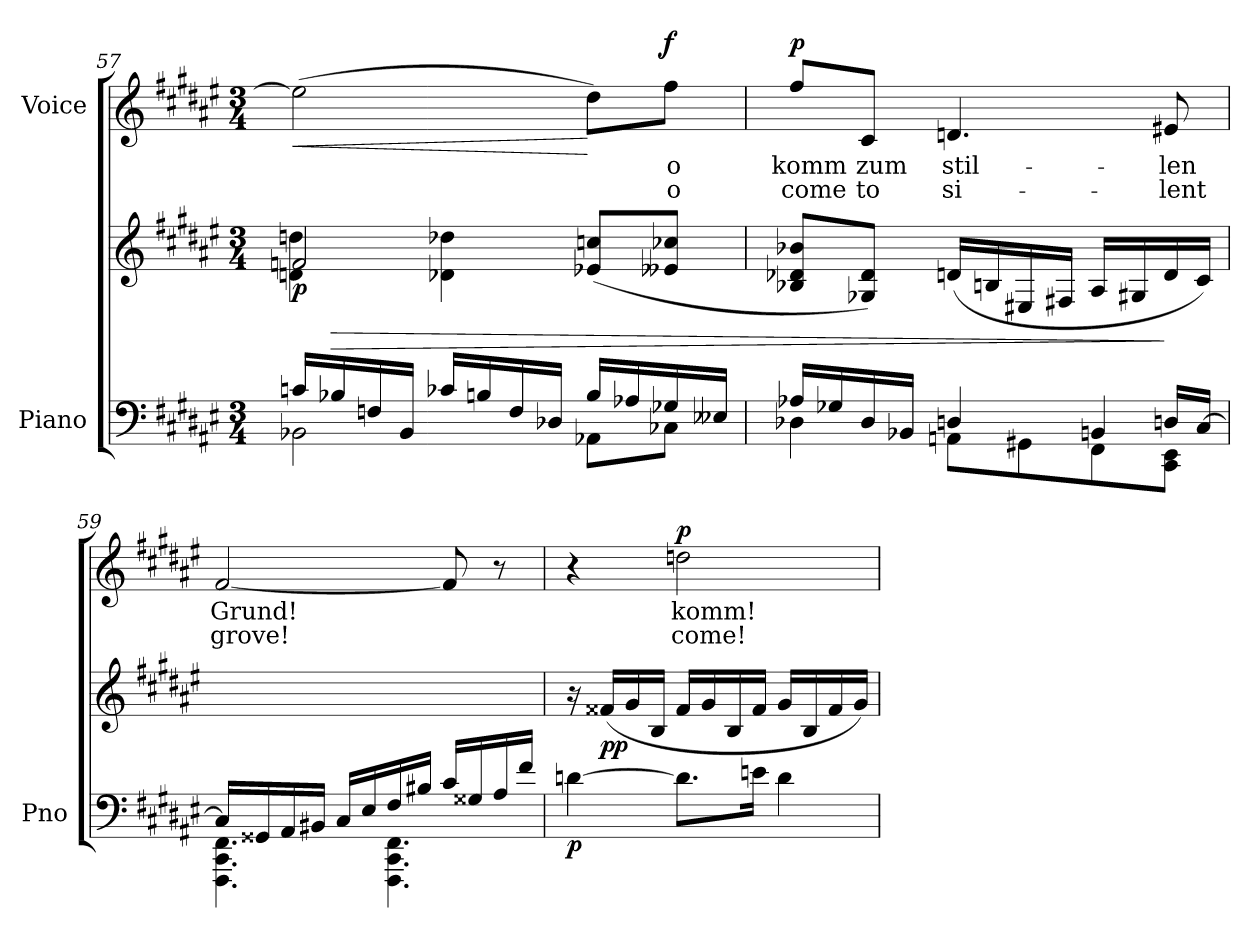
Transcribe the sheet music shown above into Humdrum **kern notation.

**kern	**kern	**dynam	**kern	**text	**text	**dynam
*part2	*part2	*part2	*part1	*part1	*part1	*part1
*staff3	*staff2	*staff2/3	*staff1	*staff1	*staff1	*staff1
*I"Piano	*	*	*I"Voice	*	*	*
*I'Pno	*	*	*	*	*	*
*clefF4	*clefG2	*	*clefG2	*	*	*
*k[f#c#g#d#a#e#]	*k[f#c#g#d#a#e#]	*	*k[f#c#g#d#a#e#]	*	*	*
*M3/4	*M3/4	*	*M3/4	*	*	*
=57	=57	=57	=57	=57	=57	=57
*^	*^	*	*	*	*	*
*	*	*	*^	*	*	*	*	*
!	!	!	!	!	!LO:DY:b	!	!	!	!LO:HP:b
16cn/LL	2BB-X\	2fn/	4dn\ 4ddn\	16ryy	p	(2ee#\]	.	.	<
!	!	!	!	!	!LO:HP:b	!	!	!	!
16B-X/	.	.	.	16ryy	>	.	.	.	.
16Fn/	.	.	.	8ryy	.	.	.	.	.
16BB-/JJ	.	.	.	.	.	.	.	.	.
16c-X/LL	.	.	4d-X\ 4dd-X\	8ryy	.	.	.	.	.
16Bn/	.	.	.	.	.	.	.	.	.
16F/	.	.	.	16ryy	.	.	.	.	.
16D-X/JJ	.	.	.	16ryy	.	.	.	.	.
16B/LL	8AA-X\L	4ryy	(8e-X/ 8ccn/L	4ryy	.	8dd#\L)	.	.	[
16A-X/	.	.	.	.	.	.	.	.	.
!	!	!	!	!	!	!	!	!	!LO:DY:a
16G-X/	8C-X\J	.	8e--X/ 8cc-X/J	.	.	8ff#\J	o	o	f
16E--X/JJ	.	.	.	.	.	.	.	.	.
*	*	*v	*v	*v	*	*	*	*	*
=58	=58	=58	=58	=58	=58	=58	=58
*	*^	*	*	*	*	*	*
!	!	!	!	!	!	!	!	!LO:DY:a
16A-X/LL	4D-X\	2ryy	8B-X/ 8d-X/ 8b-X/L	.	8ff#/L	komm	come	p
16G-X/	.	.	.	.	.	.	.	.
16D-/	.	.	8G-X/ 8d-/J)	.	8c#/J	zum	to	.
16BB-X/JJ	.	.	.	.	.	.	.	.
4Dn/	8AAn\L	.	(>16dn/LL	.	4.dn/	stil-	si-	.
.	.	.	16Bn/	.	.	.	.	.
.	8GG#X\	.	16E#X/	.	.	.	.	.
.	.	.	16F#X/JJ	.	.	.	.	.
4BBn/	8FF#\	8ryy	16A#/LL	.	.	.	.	.
.	.	.	16G#X/	.	.	.	.	.
.	8CC#\ 8EE#\J	16Dn/LL	16d/	]	8e#X/	-len	-lent	.
.	.	[16C#/JJ	16c#/JJ)	.	.	.	.	.
*	*v	*v	*	*	*	*	*	*
=59	=59	=59	=59	=59	=59	=59	=59
16C#/LL]	4.FFF#\ 4.CC#\ 4.FF#\	2.ryy	.	[2f#/	Grund!	grove!	.
16GG##X/	.	.	.	.	.	.	.
16AA#/	.	.	.	.	.	.	.
16BB#X/JJ	.	.	.	.	.	.	.
16C#/LL	.	.	.	.	.	.	.
16E#/	.	.	.	.	.	.	.
16F#/	4.FFF#\ 4.CC#\ 4.FF#\	.	.	.	.	.	.
16B#X/JJ	.	.	.	.	.	.	.
16c#/LL	.	.	.	8f#/]	.	.	.
16G##X/	.	.	.	.	.	.	.
16A#/	.	.	.	8r	.	.	.
16f#/JJ	.	.	.	.	.	.	.
*v	*v	*	*	*	*	*	*
=60	=60	=60	=60	=60	=60	=60
!	!	!LO:DY:b=2	!	!	!	!
[4dn\	16r	p	4r	.	.	.
!	!	!LO:DY:b	!	!	!	!
.	(>16f##X/LL	pp	.	.	.	.
.	16g#/	.	.	.	.	.
.	16B/JJ	.	.	.	.	.
!	!	!	!	!	!	!LO:DY:a
8.d\L]	16f##/LL	.	2ddn\	komm!	come!	p
.	16g#/	.	.	.	.	.
.	16B/	.	.	.	.	.
16en\Jk	16f##/JJ	.	.	.	.	.
4d\	16g#/LL	.	.	.	.	.
.	16B/	.	.	.	.	.
.	16f##/	.	.	.	.	.
.	16g#/JJ)	.	.	.	.	.
=	=	=	=	=	=	=
*-	*-	*-	*-	*-	*-	*-
